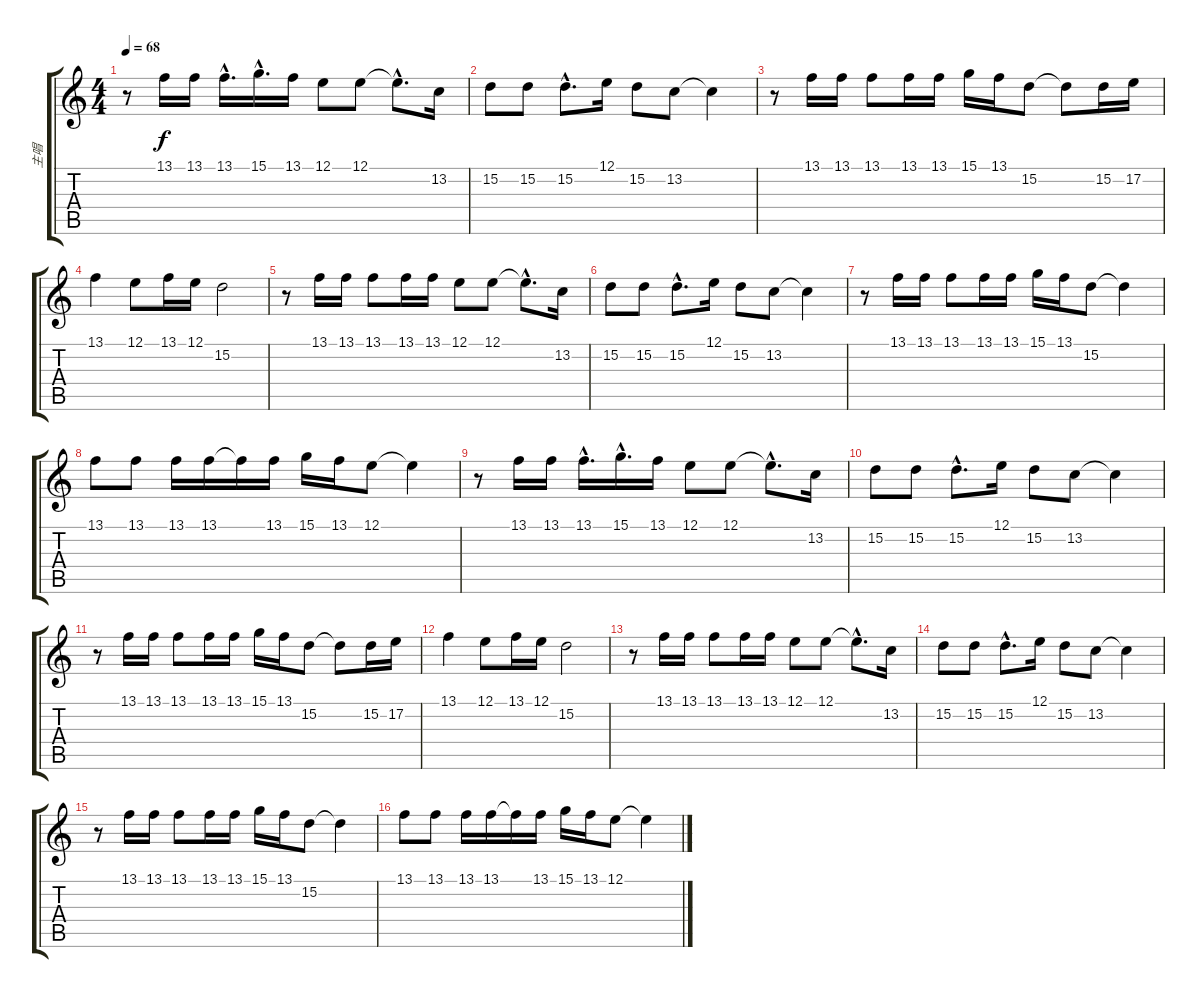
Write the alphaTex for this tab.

\track ("主唱" "主唱") {instrument trumpet}
\staff {score tabs}
\tuning (E4 B3 G3 D3 A2 E2) {hide}
\ts (4 4)
\tempo 68
\clef g2
\ks c
r.8{dy f} 13.1.16 13.1.16 13.1{hac}.16{d} 15.1{hac}.16{d} 13.1.16 12.1.8 12.1.8 12.1{hac t}.8{d} 13.2.16 |
15.2.8 15.2.8 15.2{hac}.8{d} 12.1.16 15.2.8 13.2.8 13.2{t}.4 |
r.8 13.1.16 13.1.16 13.1.8 13.1.16 13.1.16 15.1.16 13.1.16 15.2.8 15.2{t}.8 15.2.16 17.2.16 |
13.1.4 12.1.8 13.1.16 12.1.16 15.2.2 |
r.8 13.1.16 13.1.16 13.1.8 13.1.16 13.1.16 12.1.8 12.1.8 12.1{hac t}.8{d} 13.2.16 |
15.2.8 15.2.8 15.2{hac}.8{d} 12.1.16 15.2.8 13.2.8 13.2{t}.4 |
r.8 13.1.16 13.1.16 13.1.8 13.1.16 13.1.16 15.1.16 13.1.16 15.2.8 15.2{t}.4 |
13.1.8 13.1.8 13.1.16 13.1.16 13.1{t}.16 13.1.16 15.1.16 13.1.16 12.1.8 12.1{t}.4 |
r.8 13.1.16 13.1.16 13.1{hac}.16{d} 15.1{hac}.16{d} 13.1.16 12.1.8 12.1.8 12.1{hac t}.8{d} 13.2.16 |
15.2.8 15.2.8 15.2{hac}.8{d} 12.1.16 15.2.8 13.2.8 13.2{t}.4 |
r.8 13.1.16 13.1.16 13.1.8 13.1.16 13.1.16 15.1.16 13.1.16 15.2.8 15.2{t}.8 15.2.16 17.2.16 |
13.1.4 12.1.8 13.1.16 12.1.16 15.2.2 |
r.8 13.1.16 13.1.16 13.1.8 13.1.16 13.1.16 12.1.8 12.1.8 12.1{hac t}.8{d} 13.2.16 |
15.2.8 15.2.8 15.2{hac}.8{d} 12.1.16 15.2.8 13.2.8 13.2{t}.4 |
r.8 13.1.16 13.1.16 13.1.8 13.1.16 13.1.16 15.1.16 13.1.16 15.2.8 15.2{t}.4 |
13.1.8 13.1.8 13.1.16 13.1.16 13.1{t}.16 13.1.16 15.1.16 13.1.16 12.1.8 12.1{t}.4
